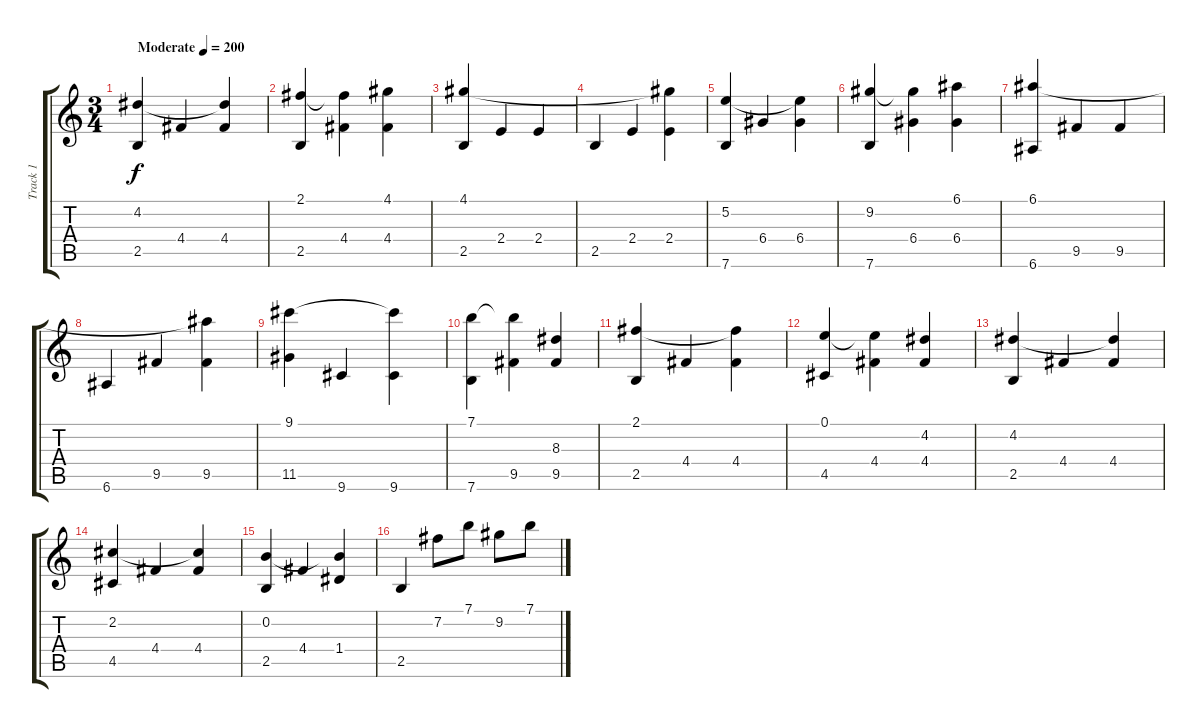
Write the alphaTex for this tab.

\track ("Track 1" "Track 1") {instrument electricguitarjazz}
\staff {score tabs}
\tuning (E4 B3 G3 D3 A2 E2) {hide}
\ts (3 4)
\tempo (200 "Moderate")
\clef g2
\ks c
(4.2 2.5).4{dy f instrument electricguitarjazz} 4.4.4 (4.2{t} 4.4).4 |
(2.1 2.5).4 (2.1{t} 4.4).4 (4.1 4.4).4 |
(4.1 2.5).4 2.4.4 2.4.4 |
2.5.4 2.4.4 (4.1{t} 2.4).4 |
(5.2 7.6).4 6.4.4 (5.2{t} 6.4).4 |
(9.2 7.6).4 (9.2{t} 6.4).4 (6.1 6.4).4 |
(6.1 6.6).4 9.5.4 9.5.4 |
6.6.4 9.5.4 (6.1{t} 9.5).4 |
(9.1 11.5).4 9.6.4 (9.1{t} 9.6).4 |
(7.1 7.6).4 (7.1{t} 9.5).4 (8.3 9.5).4 |
(2.1 2.5).4 4.4.4 (2.1{t} 4.4).4 |
(0.1 4.5).4 (0.1{t} 4.4).4 (4.2 4.4).4 |
(4.2 2.5).4 4.4.4 (4.2{t} 4.4).4 |
(2.2 4.5).4 4.4.4 (2.2{t} 4.4).4 |
(0.2 2.5).4 4.4.4 (0.2{t} 1.4).4 |
2.5.4 7.2.8 7.1.8 9.2.8 7.1.8
